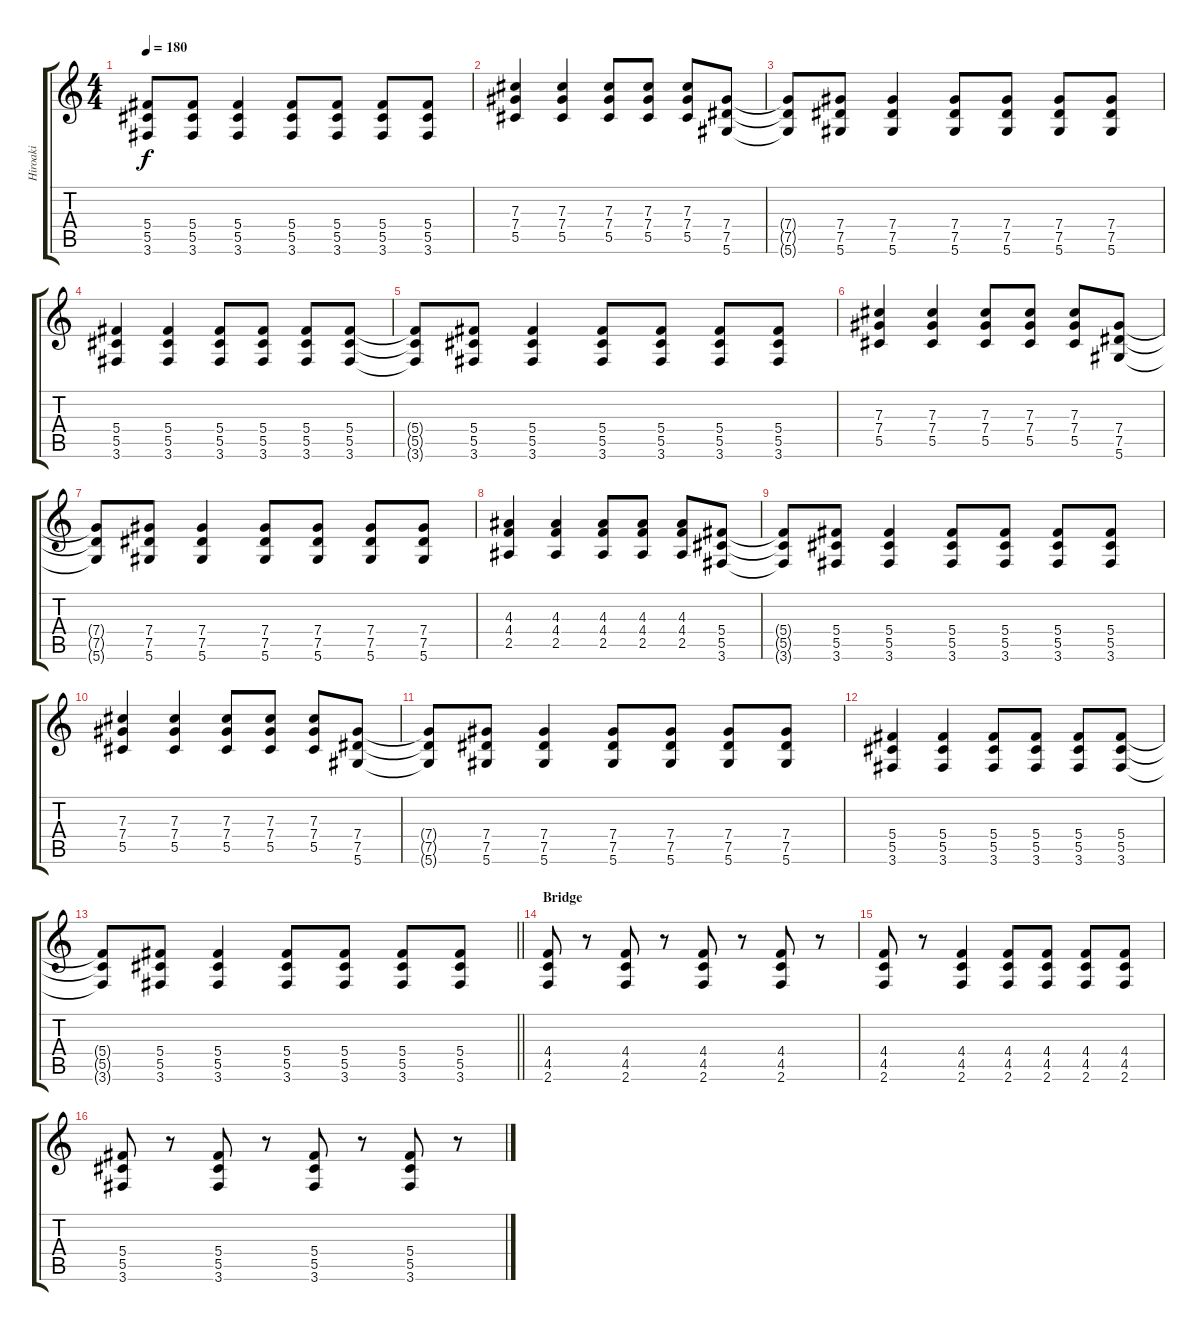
\track ("Hiroaki" "Hiroaki") {instrument overdrivenguitar}
\staff {score tabs}
\tuning (Eb4 Bb3 Gb3 Db3 Ab2 Eb2) {hide}
\ts (4 4)
\tempo 180
\clef g2
\ks c
(5.4{t} 5.5{t} 3.6{t}).8{dy f} (5.4 5.5 3.6).8 (5.4 5.5 3.6).4 (5.4 5.5 3.6).8 (5.4 5.5 3.6).8 (5.4 5.5 3.6).8 (5.4 5.5 3.6).8 |
(7.3 7.4 5.5).4 (7.3 7.4 5.5).4 (7.3 7.4 5.5).8 (7.3 7.4 5.5).8 (7.3 7.4 5.5).8 (7.4 7.5 5.6).8 |
(7.4{t} 7.5{t} 5.6{t}).8 (7.4 7.5 5.6).8 (7.4 7.5 5.6).4 (7.4 7.5 5.6).8 (7.4 7.5 5.6).8 (7.4 7.5 5.6).8 (7.4 7.5 5.6).8 |
(5.4 5.5 3.6).4 (5.4 5.5 3.6).4 (5.4 5.5 3.6).8 (5.4 5.5 3.6).8 (5.4 5.5 3.6).8 (5.4 5.5 3.6).8 |
(5.4{t} 5.5{t} 3.6{t}).8 (5.4 5.5 3.6).8 (5.4 5.5 3.6).4 (5.4 5.5 3.6).8 (5.4 5.5 3.6).8 (5.4 5.5 3.6).8 (5.4 5.5 3.6).8 |
(7.3 7.4 5.5).4 (7.3 7.4 5.5).4 (7.3 7.4 5.5).8 (7.3 7.4 5.5).8 (7.3 7.4 5.5).8 (7.4 7.5 5.6).8 |
(7.4{t} 7.5{t} 5.6{t}).8 (7.4 7.5 5.6).8 (7.4 7.5 5.6).4 (7.4 7.5 5.6).8 (7.4 7.5 5.6).8 (7.4 7.5 5.6).8 (7.4 7.5 5.6).8 |
(4.3 4.4 2.5).4 (4.3 4.4 2.5).4 (4.3 4.4 2.5).8 (4.3 4.4 2.5).8 (4.3 4.4 2.5).8 (5.4 5.5 3.6).8 |
(5.4{t} 5.5{t} 3.6{t}).8 (5.4 5.5 3.6).8 (5.4 5.5 3.6).4 (5.4 5.5 3.6).8 (5.4 5.5 3.6).8 (5.4 5.5 3.6).8 (5.4 5.5 3.6).8 |
(7.3 7.4 5.5).4 (7.3 7.4 5.5).4 (7.3 7.4 5.5).8 (7.3 7.4 5.5).8 (7.3 7.4 5.5).8 (7.4 7.5 5.6).8 |
(7.4{t} 7.5{t} 5.6{t}).8 (7.4 7.5 5.6).8 (7.4 7.5 5.6).4 (7.4 7.5 5.6).8 (7.4 7.5 5.6).8 (7.4 7.5 5.6).8 (7.4 7.5 5.6).8 |
(5.4 5.5 3.6).4 (5.4 5.5 3.6).4 (5.4 5.5 3.6).8 (5.4 5.5 3.6).8 (5.4 5.5 3.6).8 (5.4 5.5 3.6).8 |
\barLineRight lightlight
(5.4{t} 5.5{t} 3.6{t}).8 (5.4 5.5 3.6).8 (5.4 5.5 3.6).4 (5.4 5.5 3.6).8 (5.4 5.5 3.6).8 (5.4 5.5 3.6).8 (5.4 5.5 3.6).8 |
\section ("" "Bridge")
(4.4 4.5 2.6).8 r.8 (4.4 4.5 2.6).8 r.8 (4.4 4.5 2.6).8 r.8 (4.4 4.5 2.6).8 r.8 |
(4.4 4.5 2.6).8 r.8 (4.4 4.5 2.6).4 (4.4 4.5 2.6).8 (4.4 4.5 2.6).8 (4.4 4.5 2.6).8 (4.4 4.5 2.6).8 |
(5.4 5.5 3.6).8 r.8 (5.4 5.5 3.6).8 r.8 (5.4 5.5 3.6).8 r.8 (5.4 5.5 3.6).8 r.8
